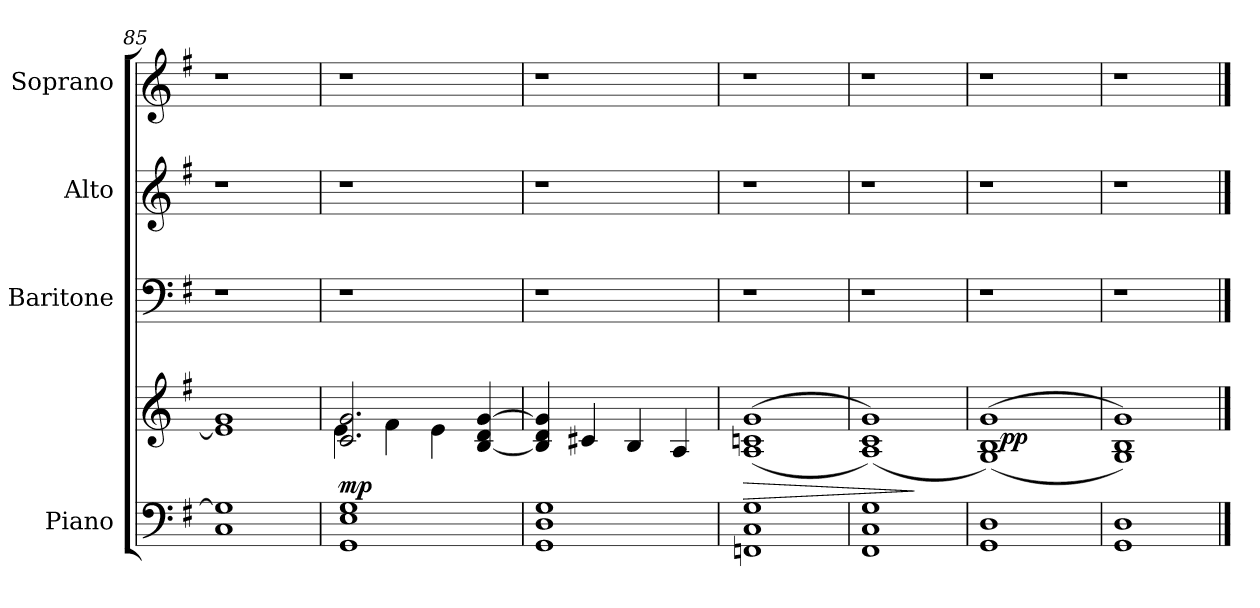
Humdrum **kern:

**kern	**kern	**dynam	**kern	**kern	**kern
*part4	*part4	*part4	*part3	*part2	*part1
*staff5	*staff4	*staff4/5	*staff3	*staff2	*staff1
*I"Piano	*	*	*I"Baritone	*I"Alto	*I"Soprano
*clefF4	*clefG2	*	*clefF4	*clefG2	*clefG2
*k[f#]	*k[f#]	*	*k[f#]	*k[f#]	*k[f#]
*G:	*G:	*	*G:	*G:	*G:
=85	=85	=85	=85	=85	=85
1C 1G]	1e] 1g	.	1r	1r	1r
=86	=86	=86	=86	=86	=86
*	*^	*	*	*	*
!	!	!	!LO:DY:a=2	!	!	!
1GG 1E 1G	2.c/ 2.g/	4e\	mp	1r	1r	1r
.	.	4f#\	.	.	.	.
.	.	4e\	.	.	.	.
.	[<4B/ 4d/ [>4g/	4ryy	.	.	.	.
*	*v	*v	*	*	*	*
=87	=87	=87	=87	=87	=87
1GG 1D 1G	4B/] 4d/ 4g/]	.	1r	1r	1r
.	4c#X/	.	.	.	.
.	4B/	.	.	.	.
.	4A/	.	.	.	.
=88	=88	=88	=88	=88	=88
!	!	!LO:HP:b	!	!	!
1FFn 1C 1G	(>(<1A 1cn 1g	>	1r	1r	1r
=89	=89	=89	=89	=89	=89
1FF# 1C 1G	(<1A 1c 1g))	.	1r	1r	1r
.	.	]	.	.	.
=90	=90	=90	=90	=90	=90
*	*^	*	*	*	*
1GG 1D	(>(<1G 1B 1g)	16ryy	.	1r	1r	1r
!	!	!	!LO:DY:b	!	!	!
.	.	2...ryy	pp	.	.	.
*	*v	*v	*	*	*	*
=91	=91	=91	=91	=91	=91
1GG 1D	1G 1B 1g))	.	1r	1r	1r
==	==	==	==	==	==
*-	*-	*-	*-	*-	*-
